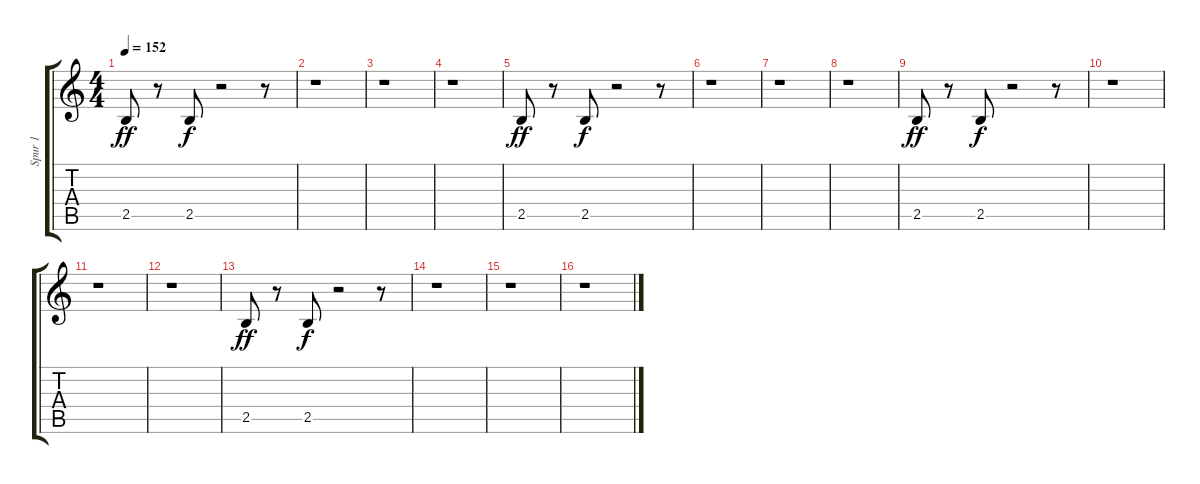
\track ("Spur 1" "Spur 1") {instrument overdrivenguitar}
\staff {score tabs}
\tuning (E4 B3 G3 D3 A2 E2) {hide}
\ts (4 4)
\tempo 152
\clef g2
\ks c
2.5.8{dy ff} r.8 2.5.8{dy f} r.2 r.8 |
r.1 |
r.1 |
r.1 |
2.5.8{dy ff} r.8 2.5.8{dy f} r.2 r.8 |
r.1 |
r.1 |
r.1 |
2.5.8{dy ff} r.8 2.5.8{dy f} r.2 r.8 |
r.1 |
r.1 |
r.1 |
2.5.8{dy ff} r.8 2.5.8{dy f} r.2 r.8 |
r.1 |
r.1 |
r.1
